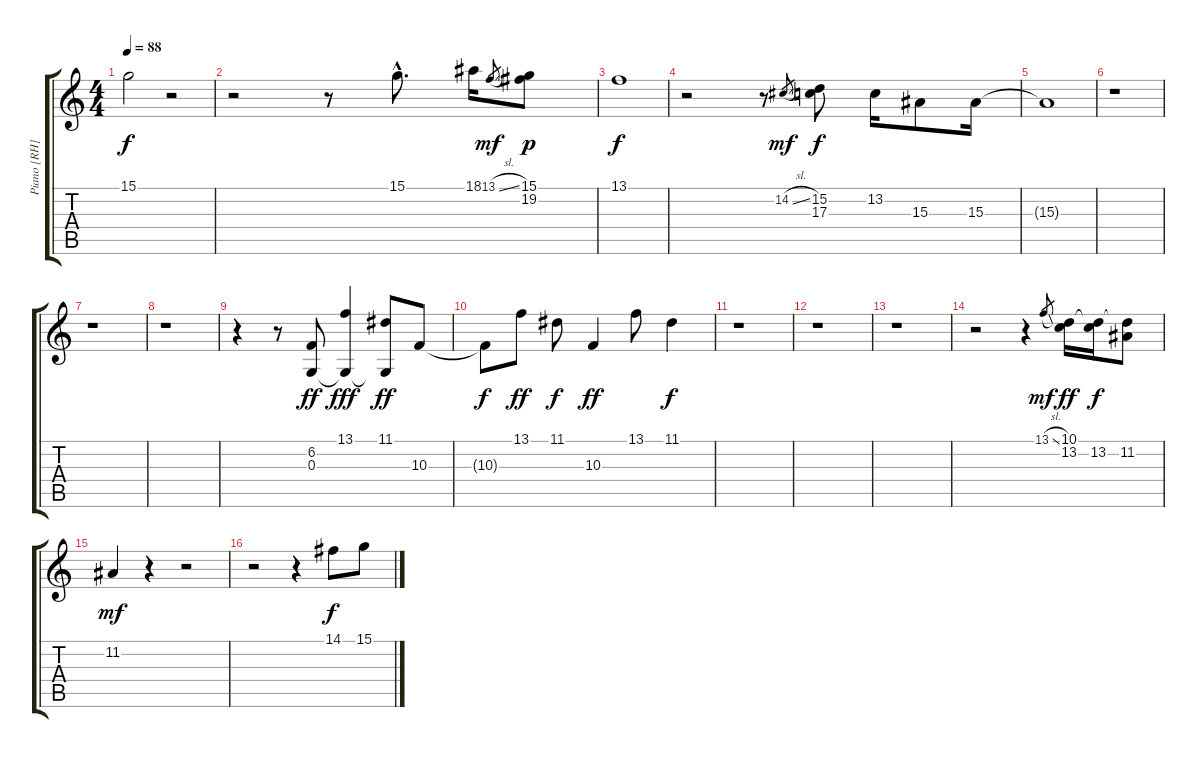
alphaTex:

\track ("Piano [RH]" "Piano [RH]") {instrument acousticgrandpiano}
\staff {score tabs}
\tuning (E4 B3 G3 D3 A2 E2) {hide}
\ts (4 4)
\tempo 88
\clef g2
\ks c
15.1{t}.2{dy f} r.2 |
r.2 r.8 15.1{hac}.8{d} 18.1.16 13.1{sl}.8{gr dy mf} (15.1 19.2).8{dy p} |
13.1.1{dy f} |
r.2 r.8 14.2{sl}.8{gr dy mf} (15.2 17.3).8{dy f} 13.2.16 15.3.8 15.3.16 |
15.3{t}.1 |
r.1 |
r.1 |
r.1 |
r.4 r.8 (6.2 0.3).8{dy ff} (13.1 0.3{t}).4{dy fff} (11.1 0.3{t}).8{dy ff} 10.3.8 |
10.3{t}.8{dy f} 13.1.8{dy ff} 11.1.8{dy f} 10.3.4{dy ff} 13.1.8 11.1.4{dy f} |
r.1 |
r.1 |
r.1 |
r.2 r.4 13.1{sl}.8{gr dy mf} (10.1 13.2).16{dy ff} (10.1{t} 13.2).16{dy f} (10.1{t} 11.2).8 |
11.2.4{dy mf} r.4 r.2 |
r.2 r.4 14.1.8{dy f} 15.1.8
